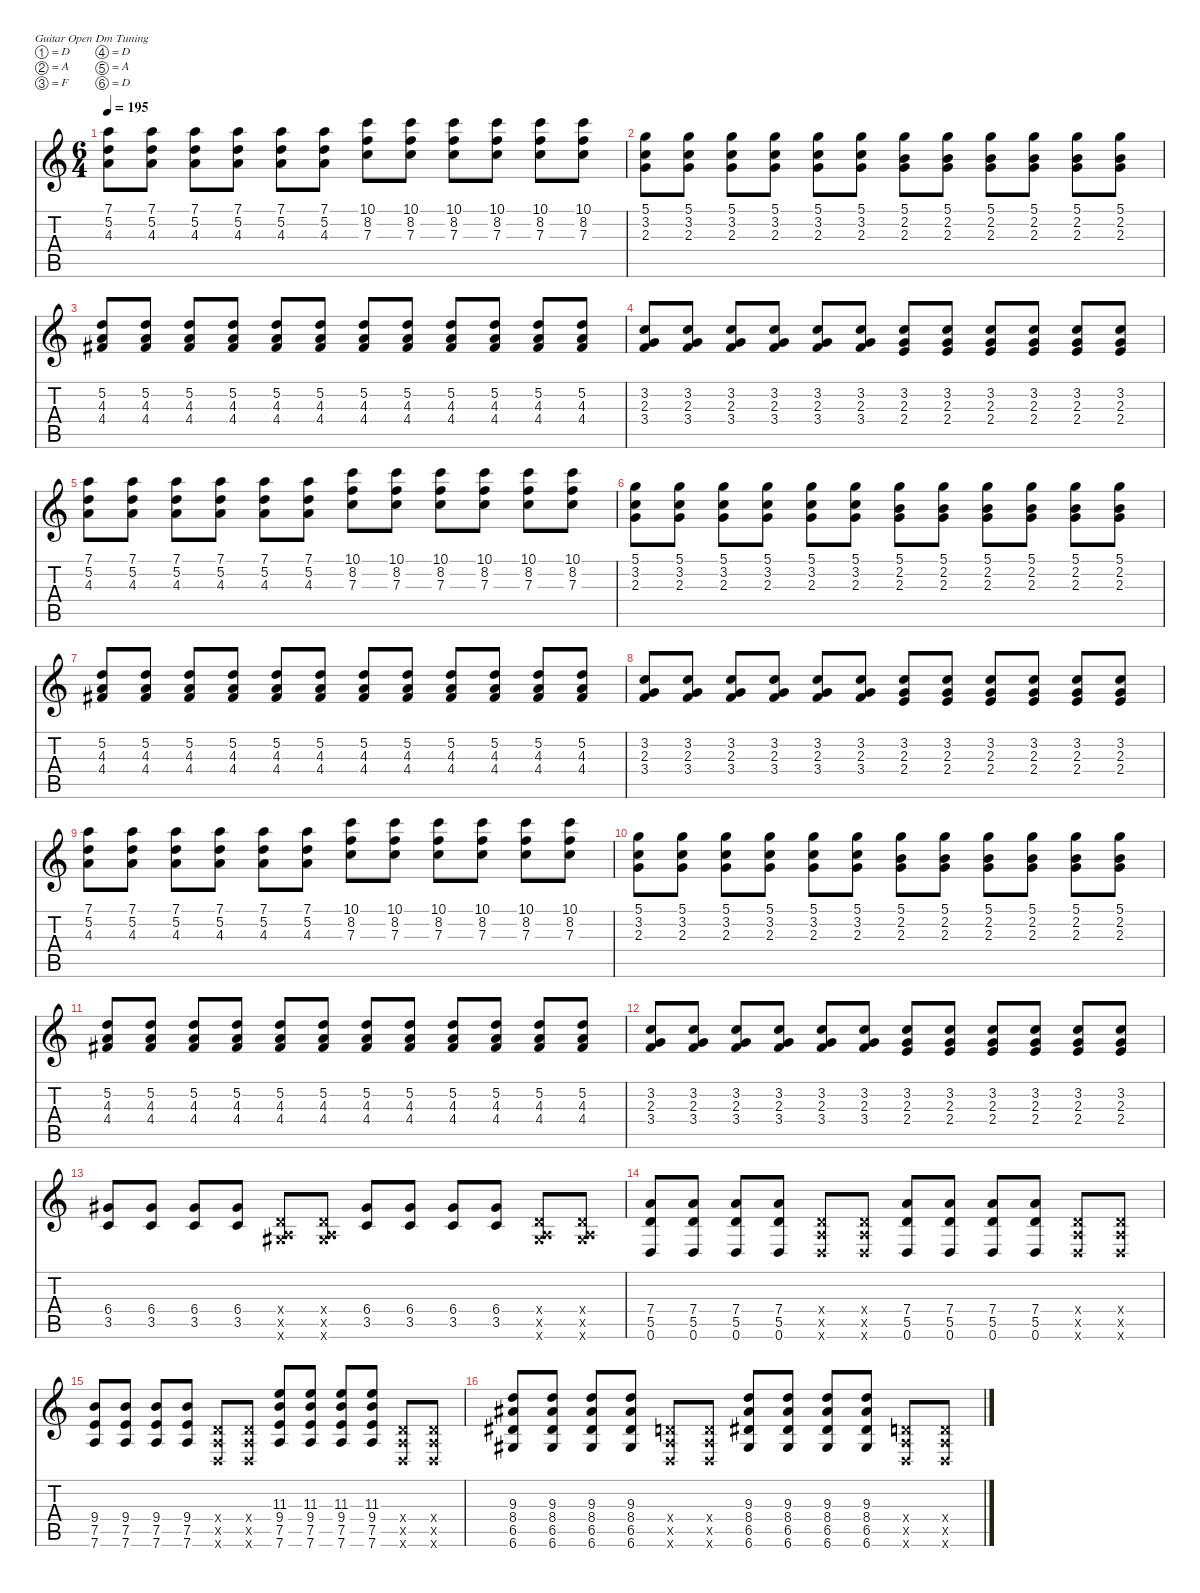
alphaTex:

\defaultSystemsLayout 4
\hideDynamics
\bracketExtendMode nobrackets
\singleTrackTrackNamePolicy hidden
\multiTrackTrackNamePolicy hidden
\firstSystemTrackNameMode fullname
\firstSystemTrackNameOrientation horizontal
\otherSystemsTrackNameOrientation horizontal
\track ("Guitar 2" "dist.guit.") {defaultSystemsLayout 4 mute instrument distortionguitar}
\staff {score tabs}
\tuning (D4 A3 F3 D3 A2 D2)
\ts (6 4)
\tempo 195
\clef g2
\ks c
(7.1 5.2 4.3).8{dy f beam Down} (7.1 5.2 4.3).8{beam Down} (7.1 5.2 4.3).8{beam Down} (7.1 5.2 4.3).8{beam Down} (7.1 5.2 4.3).8{beam Down} (7.1 5.2 4.3).8{beam Down} (10.1 8.2 7.3).8{beam Down} (10.1 8.2 7.3).8{beam Down} (10.1 8.2 7.3).8{beam Down} (10.1 8.2 7.3).8{beam Down} (10.1 8.2 7.3).8{beam Down} (10.1 8.2 7.3).8{beam Down} |
(5.1 3.2 2.3).8{beam Down} (5.1 3.2 2.3).8{beam Down} (5.1 3.2 2.3).8{beam Down} (5.1 3.2 2.3).8{beam Down} (5.1 3.2 2.3).8{beam Down} (5.1 3.2 2.3).8{beam Down} (5.1 2.2 2.3).8{beam Down} (5.1 2.2 2.3).8{beam Down} (5.1 2.2 2.3).8{beam Down} (5.1 2.2 2.3).8{beam Down} (5.1 2.2 2.3).8{beam Down} (5.1 2.2 2.3).8{beam Down} |
(5.2 4.3 4.4{acc #}).8{beam Up} (5.2 4.3 4.4{acc #}).8{beam Up} (5.2 4.3 4.4{acc #}).8{beam Up} (5.2 4.3 4.4{acc #}).8{beam Up} (5.2 4.3 4.4{acc #}).8{beam Up} (5.2 4.3 4.4{acc #}).8{beam Up} (5.2 4.3 4.4{acc #}).8{beam Up} (5.2 4.3 4.4{acc #}).8{beam Up} (5.2 4.3 4.4{acc #}).8{beam Up} (5.2 4.3 4.4{acc #}).8{beam Up} (5.2 4.3 4.4{acc #}).8{beam Up} (5.2 4.3 4.4{acc #}).8{beam Up} |
(3.2 2.3 3.4).8{beam Up} (3.2 2.3 3.4).8{beam Up} (3.2 2.3 3.4).8{beam Up} (3.2 2.3 3.4).8{beam Up} (3.2 2.3 3.4).8{beam Up} (3.2 2.3 3.4).8{beam Up} (3.2 2.3 2.4).8{beam Up} (3.2 2.3 2.4).8{beam Up} (3.2 2.3 2.4).8{beam Up} (3.2 2.3 2.4).8{beam Up} (3.2 2.3 2.4).8{beam Up} (3.2 2.3 2.4).8{beam Up} |
(7.1 5.2 4.3).8{beam Down} (7.1 5.2 4.3).8{beam Down} (7.1 5.2 4.3).8{beam Down} (7.1 5.2 4.3).8{beam Down} (7.1 5.2 4.3).8{beam Down} (7.1 5.2 4.3).8{beam Down} (10.1 8.2 7.3).8{beam Down} (10.1 8.2 7.3).8{beam Down} (10.1 8.2 7.3).8{beam Down} (10.1 8.2 7.3).8{beam Down} (10.1 8.2 7.3).8{beam Down} (10.1 8.2 7.3).8{beam Down} |
(5.1 3.2 2.3).8{beam Down} (5.1 3.2 2.3).8{beam Down} (5.1 3.2 2.3).8{beam Down} (5.1 3.2 2.3).8{beam Down} (5.1 3.2 2.3).8{beam Down} (5.1 3.2 2.3).8{beam Down} (5.1 2.2 2.3).8{beam Down} (5.1 2.2 2.3).8{beam Down} (5.1 2.2 2.3).8{beam Down} (5.1 2.2 2.3).8{beam Down} (5.1 2.2 2.3).8{beam Down} (5.1 2.2 2.3).8{beam Down} |
(5.2 4.3 4.4{acc #}).8{beam Up} (5.2 4.3 4.4{acc #}).8{beam Up} (5.2 4.3 4.4{acc #}).8{beam Up} (5.2 4.3 4.4{acc #}).8{beam Up} (5.2 4.3 4.4{acc #}).8{beam Up} (5.2 4.3 4.4{acc #}).8{beam Up} (5.2 4.3 4.4{acc #}).8{beam Up} (5.2 4.3 4.4{acc #}).8{beam Up} (5.2 4.3 4.4{acc #}).8{beam Up} (5.2 4.3 4.4{acc #}).8{beam Up} (5.2 4.3 4.4{acc #}).8{beam Up} (5.2 4.3 4.4{acc #}).8{beam Up} |
(3.2 2.3 3.4).8{beam Up} (3.2 2.3 3.4).8{beam Up} (3.2 2.3 3.4).8{beam Up} (3.2 2.3 3.4).8{beam Up} (3.2 2.3 3.4).8{beam Up} (3.2 2.3 3.4).8{beam Up} (3.2 2.3 2.4).8{beam Up} (3.2 2.3 2.4).8{beam Up} (3.2 2.3 2.4).8{beam Up} (3.2 2.3 2.4).8{beam Up} (3.2 2.3 2.4).8{beam Up} (3.2 2.3 2.4).8{beam Up} |
(7.1 5.2 4.3).8{beam Down} (7.1 5.2 4.3).8{beam Down} (7.1 5.2 4.3).8{beam Down} (7.1 5.2 4.3).8{beam Down} (7.1 5.2 4.3).8{beam Down} (7.1 5.2 4.3).8{beam Down} (10.1 8.2 7.3).8{beam Down} (10.1 8.2 7.3).8{beam Down} (10.1 8.2 7.3).8{beam Down} (10.1 8.2 7.3).8{beam Down} (10.1 8.2 7.3).8{beam Down} (10.1 8.2 7.3).8{beam Down} |
(5.1 3.2 2.3).8{beam Down} (5.1 3.2 2.3).8{beam Down} (5.1 3.2 2.3).8{beam Down} (5.1 3.2 2.3).8{beam Down} (5.1 3.2 2.3).8{beam Down} (5.1 3.2 2.3).8{beam Down} (5.1 2.2 2.3).8{beam Down} (5.1 2.2 2.3).8{beam Down} (5.1 2.2 2.3).8{beam Down} (5.1 2.2 2.3).8{beam Down} (5.1 2.2 2.3).8{beam Down} (5.1 2.2 2.3).8{beam Down} |
(5.2 4.3 4.4{acc #}).8{beam Up} (5.2 4.3 4.4{acc #}).8{beam Up} (5.2 4.3 4.4{acc #}).8{beam Up} (5.2 4.3 4.4{acc #}).8{beam Up} (5.2 4.3 4.4{acc #}).8{beam Up} (5.2 4.3 4.4{acc #}).8{beam Up} (5.2 4.3 4.4{acc #}).8{beam Up} (5.2 4.3 4.4{acc #}).8{beam Up} (5.2 4.3 4.4{acc #}).8{beam Up} (5.2 4.3 4.4{acc #}).8{beam Up} (5.2 4.3 4.4{acc #}).8{beam Up} (5.2 4.3 4.4{acc #}).8{beam Up} |
(3.2 2.3 3.4).8{beam Up} (3.2 2.3 3.4).8{beam Up} (3.2 2.3 3.4).8{beam Up} (3.2 2.3 3.4).8{beam Up} (3.2 2.3 3.4).8{beam Up} (3.2 2.3 3.4).8{beam Up} (3.2 2.3 2.4).8{beam Up} (3.2 2.3 2.4).8{beam Up} (3.2 2.3 2.4).8{beam Up} (3.2 2.3 2.4).8{beam Up} (3.2 2.3 2.4).8{beam Up} (3.2 2.3 2.4).8{beam Up} |
(6.4{acc #} 3.5).8{beam Up} (6.4{acc #} 3.5).8{beam Up} (6.4{acc #} 3.5).8{beam Up} (6.4{acc #} 3.5).8{beam Up} (0.4{x} 0.5{x} 6.6{x acc #}).8{beam Up} (0.4{x} 0.5{x} 6.6{x acc #}).8{beam Up} (6.4{acc #} 3.5).8{beam Up} (6.4{acc #} 3.5).8{beam Up} (6.4{acc #} 3.5).8{beam Up} (6.4{acc #} 3.5).8{beam Up} (0.4{x} 0.5{x} 6.6{x acc #}).8{beam Up} (0.4{x} 0.5{x} 6.6{x acc #}).8{beam Up} |
(7.4 5.5 0.6).8{beam Up} (7.4 5.5 0.6).8{beam Up} (7.4 5.5 0.6).8{beam Up} (7.4 5.5 0.6).8{beam Up} (0.4{x} 0.5{x} 0.6{x}).8{beam Up} (0.4{x} 0.5{x} 0.6{x}).8{beam Up} (7.4 5.5 0.6).8{beam Up} (7.4 5.5 0.6).8{beam Up} (7.4 5.5 0.6).8{beam Up} (7.4 5.5 0.6).8{beam Up} (0.4{x} 0.5{x} 0.6{x}).8{beam Up} (0.4{x} 0.5{x} 0.6{x}).8{beam Up} |
(9.4 7.5 7.6).8{beam Up} (9.4 7.5 7.6).8{beam Up} (9.4 7.5 7.6).8{beam Up} (9.4 7.5 7.6).8{beam Up} (0.4{x} 0.5{x} 0.6{x}).8{beam Up} (0.4{x} 0.5{x} 0.6{x}).8{beam Up} (11.3 9.4 7.5 7.6).8{beam Up} (11.3 9.4 7.5 7.6).8{beam Up} (11.3 9.4 7.5 7.6).8{beam Up} (11.3 9.4 7.5 7.6).8{beam Up} (0.4{x} 0.5{x} 0.6{x}).8{beam Up} (0.4{x} 0.5{x} 0.6{x}).8{beam Up} |
(9.3 8.4{acc #} 6.5{acc #} 6.6{acc #}).8{beam Up} (9.3 8.4{acc #} 6.5{acc #} 6.6{acc #}).8{beam Up} (9.3 8.4{acc #} 6.5{acc #} 6.6{acc #}).8{beam Up} (9.3 8.4{acc #} 6.5{acc #} 6.6{acc #}).8{beam Up} (0.4{x} 0.5{x} 0.6{x}).8{beam Up} (0.4{x} 0.5{x} 0.6{x}).8{beam Up} (9.3 8.4{acc #} 6.5{acc #} 6.6{acc #}).8{beam Up} (9.3 8.4{acc #} 6.5{acc #} 6.6{acc #}).8{beam Up} (9.3 8.4{acc #} 6.5{acc #} 6.6{acc #}).8{beam Up} (9.3 8.4{acc #} 6.5{acc #} 6.6{acc #}).8{beam Up} (0.4{x} 0.5{x} 0.6{x}).8{beam Up} (0.4{x} 0.5{x} 0.6{x}).8{beam Up}
